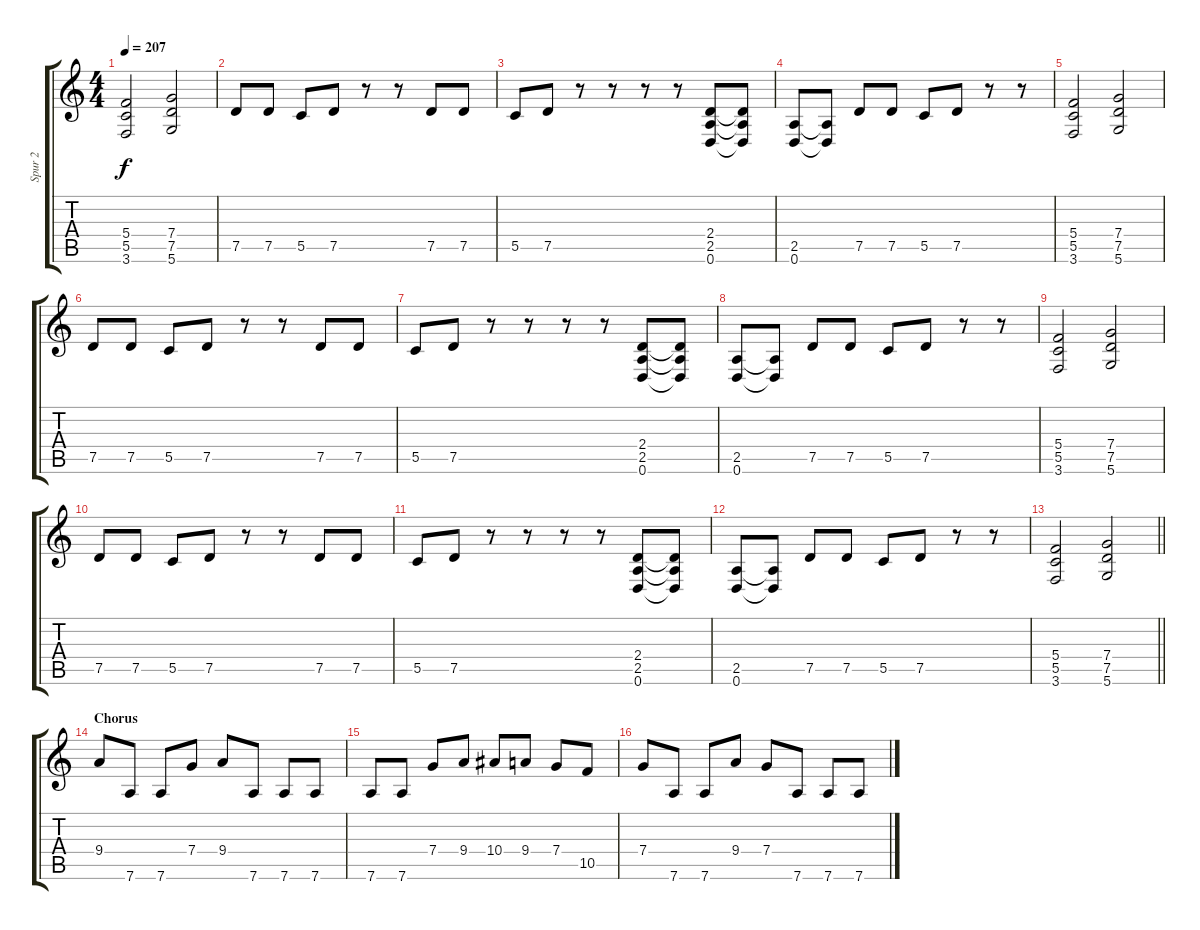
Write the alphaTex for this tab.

\track ("Spur 2" "Spur 2") {instrument distortionguitar}
\staff {score tabs}
\tuning (D4 A3 F3 C3 G2 D2) {hide}
\ts (4 4)
\tempo 207
\clef g2
\ks c
(5.4 5.5 3.6).2{dy f} (7.4 7.5 5.6).2 |
7.5.8 7.5.8 5.5.8 7.5.8 r.8 r.8 7.5.8 7.5.8 |
5.5.8 7.5.8 r.8 r.8 r.8 r.8 (2.4 2.5 0.6).8 (2.4{t} 2.5{t} 0.6{t}).8 |
(2.5 0.6).8 (2.5{t} 0.6{t}).8 7.5.8 7.5.8 5.5.8 7.5.8 r.8 r.8 |
(5.4 5.5 3.6).2 (7.4 7.5 5.6).2 |
7.5.8 7.5.8 5.5.8 7.5.8 r.8 r.8 7.5.8 7.5.8 |
5.5.8 7.5.8 r.8 r.8 r.8 r.8 (2.4 2.5 0.6).8 (2.4{t} 2.5{t} 0.6{t}).8 |
(2.5 0.6).8 (2.5{t} 0.6{t}).8 7.5.8 7.5.8 5.5.8 7.5.8 r.8 r.8 |
(5.4 5.5 3.6).2 (7.4 7.5 5.6).2 |
7.5.8 7.5.8 5.5.8 7.5.8 r.8 r.8 7.5.8 7.5.8 |
5.5.8 7.5.8 r.8 r.8 r.8 r.8 (2.4 2.5 0.6).8 (2.4{t} 2.5{t} 0.6{t}).8 |
(2.5 0.6).8 (2.5{t} 0.6{t}).8 7.5.8 7.5.8 5.5.8 7.5.8 r.8 r.8 |
\barLineRight lightlight
(5.4 5.5 3.6).2 (7.4 7.5 5.6).2 |
\section ("" "Chorus")
9.4.8 7.6.8 7.6.8 7.4.8 9.4.8 7.6.8 7.6.8 7.6.8 |
7.6.8 7.6.8 7.4.8 9.4.8 10.4.8 9.4.8 7.4.8 10.5.8 |
7.4.8 7.6.8 7.6.8 9.4.8 7.4.8 7.6.8 7.6.8 7.6.8
